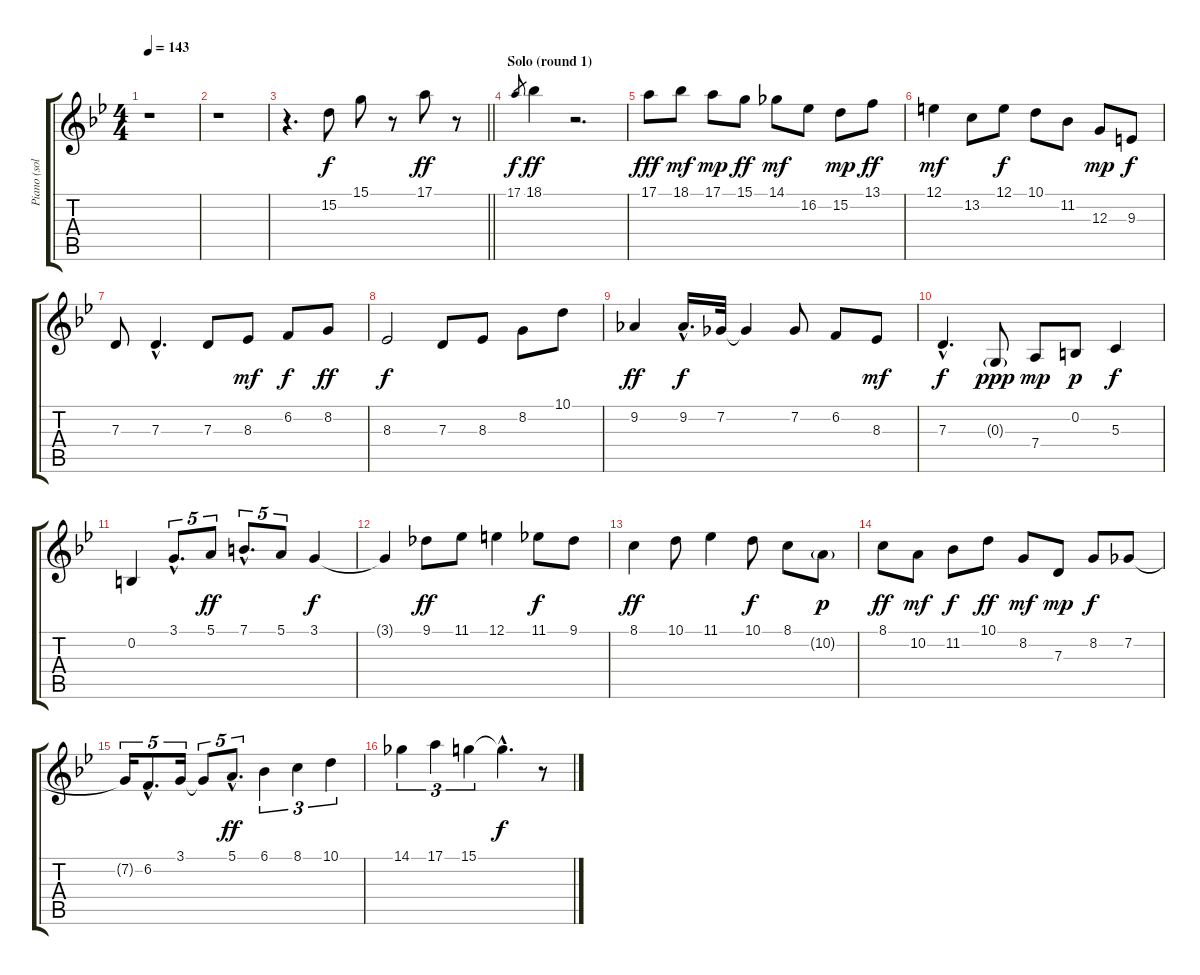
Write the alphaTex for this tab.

\track ("Piano (solo+coda)" "Piano (sol") {instrument brightacousticpiano}
\staff {score tabs}
\tuning (E4 B3 G3 D3 A2 E2) {hide}
\ts (4 4)
\tempo 143
\clef g2
\ks gminor
r.1{dy f} |
r.1 |
\barLineRight lightlight
r.4{d} 15.2.8 15.1.8 r.8 17.1.8{dy ff} r.8 |
\section ("" "Solo (round 1)")
17.1.8{gr dy f} 18.1.4{dy ff} r.2{d} |
17.1.8{dy fff} 18.1.8{dy mf} 17.1.8{dy mp} 15.1.8{dy ff} 14.1.8{dy mf} 16.2.8 15.2.8{dy mp} 13.1.8{dy ff} |
12.1.4{dy mf} 13.2.8 12.1.8{dy f} 10.1.8 11.2.8 12.3.8{dy mp} 9.3.8{dy f} |
7.3.8 7.3{hac}.4{d} 7.3.8 8.3.8{dy mf} 6.2.8{dy f} 8.2.8{dy ff} |
8.3.2{dy f} 7.3.8 8.3.8 8.2.8 10.1.8 |
9.2.4{dy ff} 9.2{hac}.16{d dy f} 7.2.32 7.2{t}.4 7.2.8 6.2.8 8.3.8{dy mf} |
7.3{hac}.4{d dy f} 0.3{g}.8{dy ppp} 7.4.8{dy mp} 0.2.8{dy p} 5.3.4{dy f} |
0.2.4 3.1{hac}.8{d tu (5 4)} 5.1.8{tu (5 4) dy ff} 7.1{hac}.8{d tu (5 4)} 5.1.8{tu (5 4)} 3.1.4{dy f} |
3.1{t}.4 9.1.8{dy ff} 11.1.8 12.1.4 11.1.8{dy f} 9.1.8 |
8.1.4{dy ff} 10.1.8 11.1.4 10.1.8{dy f} 8.1.8 10.2{g}.8{dy p} |
8.1.8{dy ff} 10.2.8{dy mf} 11.2.8{dy f} 10.1.8{dy ff} 8.2.8{dy mf} 7.3.8{dy mp} 8.2.8{dy f} 7.2.8 |
7.2{t}.16{tu (5 4)} 6.2{hac}.8{d tu (5 4)} 3.1.16{tu (5 4)} 3.1{t}.8{tu (5 4)} 5.1{hac}.8{d tu (5 4) dy ff} 6.1.4{tu (3 2)} 8.1.4{tu (3 2)} 10.1.4{tu (3 2)} |
14.1.4{tu (3 2)} 17.1.4{tu (3 2)} 15.1.4{tu (3 2)} 15.1{hac t}.4{d dy f} r.8
